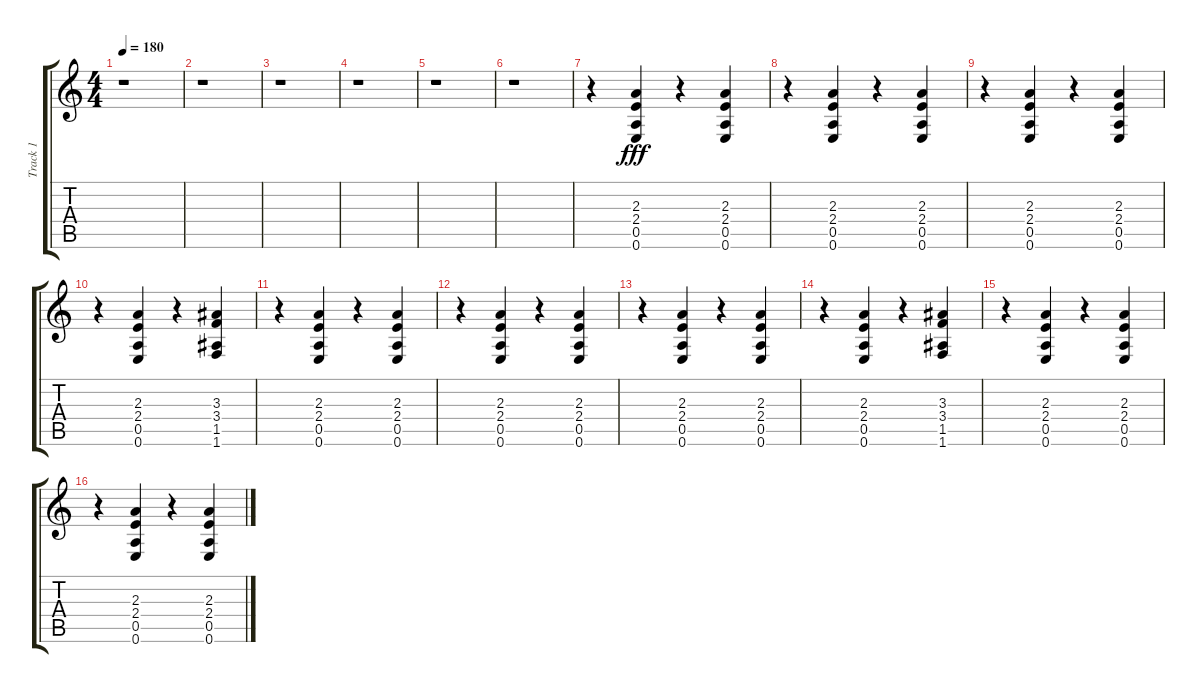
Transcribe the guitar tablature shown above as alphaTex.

\track ("Track 1" "Track 1") {instrument distortionguitar}
\staff {score tabs}
\tuning (E4 B3 G3 D3 A2 E2) {hide}
\ts (4 4)
\tempo 180
\clef g2
\ks c
r.1{dy fff} |
r.1 |
r.1 |
r.1 |
r.1 |
r.1 |
r.4 (2.3 2.4 0.5 0.6).4 r.4 (2.3 2.4 0.5 0.6).4 |
r.4 (2.3 2.4 0.5 0.6).4 r.4 (2.3 2.4 0.5 0.6).4 |
r.4 (2.3 2.4 0.5 0.6).4 r.4 (2.3 2.4 0.5 0.6).4 |
r.4 (2.3 2.4 0.5 0.6).4 r.4 (3.3 3.4 1.5 1.6).4 |
r.4 (2.3 2.4 0.5 0.6).4 r.4 (2.3 2.4 0.5 0.6).4 |
r.4 (2.3 2.4 0.5 0.6).4 r.4 (2.3 2.4 0.5 0.6).4 |
r.4 (2.3 2.4 0.5 0.6).4 r.4 (2.3 2.4 0.5 0.6).4 |
r.4 (2.3 2.4 0.5 0.6).4 r.4 (3.3 3.4 1.5 1.6).4 |
r.4 (2.3 2.4 0.5 0.6).4 r.4 (2.3 2.4 0.5 0.6).4 |
r.4 (2.3 2.4 0.5 0.6).4 r.4 (2.3 2.4 0.5 0.6).4
